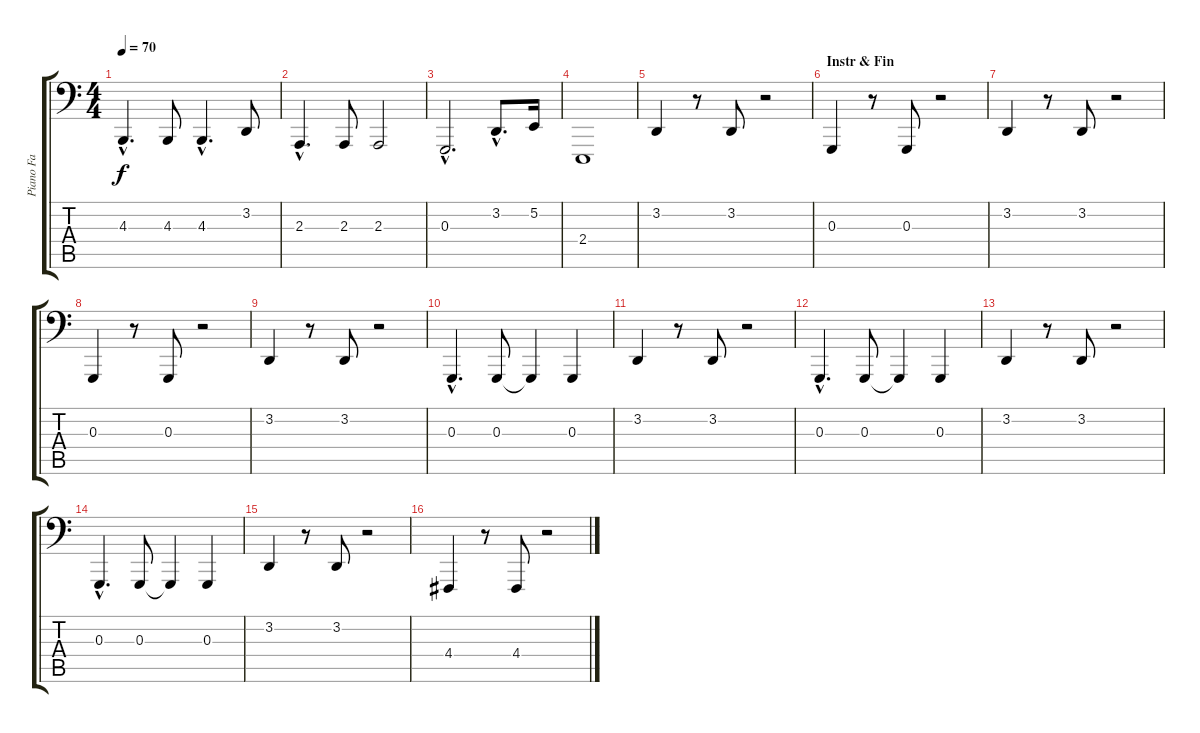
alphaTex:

\track ("Piano Fa" "Piano Fa") {instrument electricpiano1}
\staff {score tabs}
\tuning (E2 B1 G1 D1 A0 E0) {hide}
\ts (4 4)
\tempo 70
\clef f4
\ks c
4.3{hac}.4{d dy f} 4.3.8 4.3{hac}.4{d} 3.2.8 |
2.3{hac}.4{d} 2.3.8 2.3.2 |
0.3{hac}.2{d} 3.2{hac}.8{d} 5.2.16 |
2.4.1 |
3.2.4 r.8 3.2.8 r.2 |
\section ("" "Instr & Fin")
0.3.4 r.8 0.3.8 r.2 |
3.2.4 r.8 3.2.8 r.2 |
0.3.4 r.8 0.3.8 r.2 |
3.2.4 r.8 3.2.8 r.2 |
0.3{hac}.4{d} 0.3.8 0.3{t}.4 0.3.4 |
3.2.4 r.8 3.2.8 r.2 |
0.3{hac}.4{d} 0.3.8 0.3{t}.4 0.3.4 |
3.2.4 r.8 3.2.8 r.2 |
0.3{hac}.4{d} 0.3.8 0.3{t}.4 0.3.4 |
3.2.4 r.8 3.2.8 r.2 |
4.4.4 r.8 4.4.8 r.2
